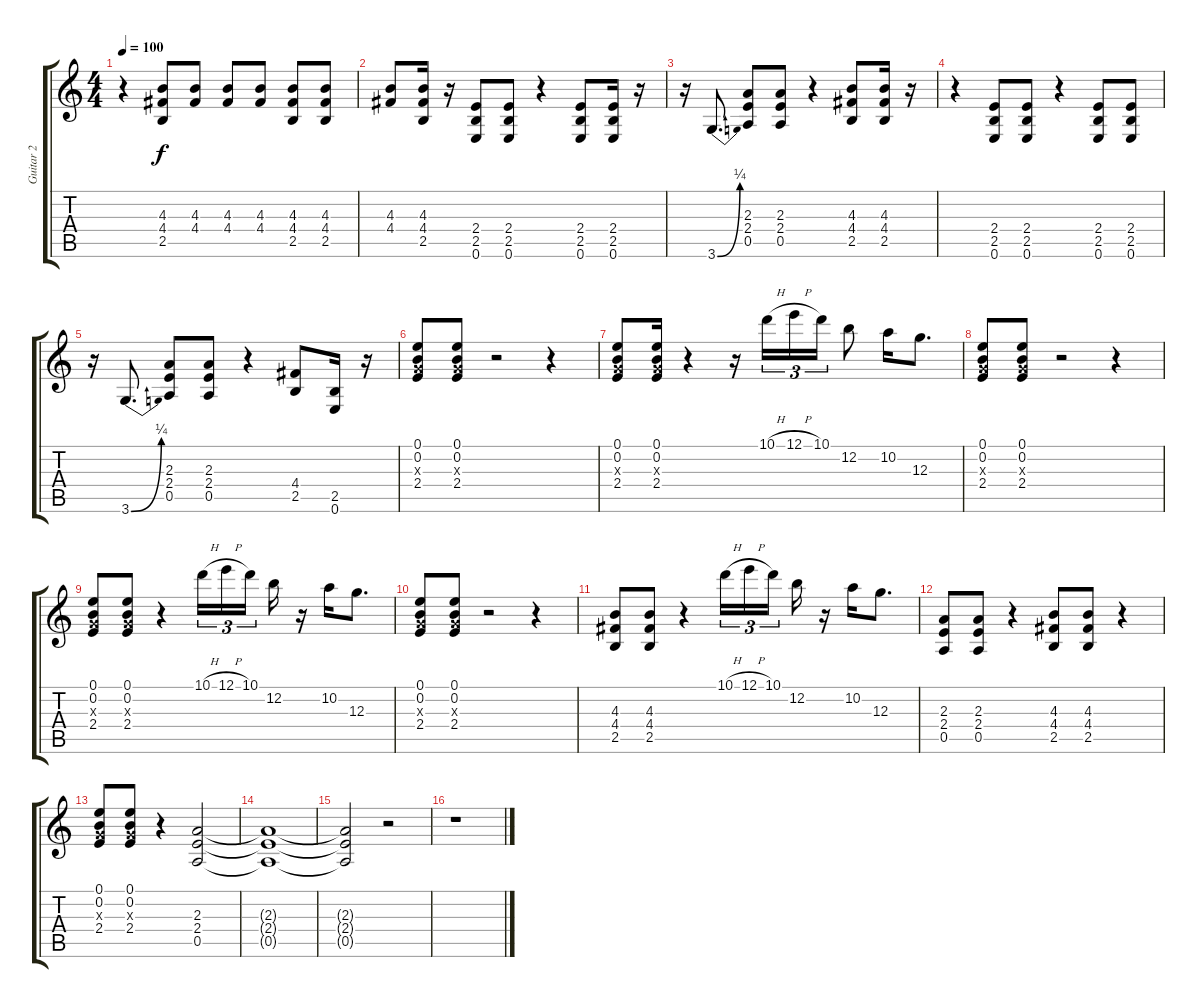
\track ("Guitar 2" "Guitar 2") {instrument overdrivenguitar}
\staff {score tabs}
\tuning (E4 B3 G3 D3 A2 E2) {hide}
\ts (4 4)
\tempo 100
\clef g2
\ks c
r.4{dy f} (4.3 4.4 2.5).8 (4.3 4.4).8 (4.3 4.4).8 (4.3 4.4).8 (4.3 4.4 2.5).8 (4.3 4.4 2.5).8 |
(4.3 4.4).8 (4.3 4.4 2.5).16 r.16 (2.4 2.5 0.6).8 (2.4 2.5 0.6).8 r.4 (2.4 2.5 0.6).8 (2.4 2.5 0.6).16 r.16 |
r.16 3.6{be (bend 0 0 60 1)}.8{d} (2.3 2.4 0.5).8 (2.3 2.4 0.5).8 r.4 (4.3 4.4 2.5).8 (4.3 4.4 2.5).16 r.16 |
r.4 (2.4 2.5 0.6).8 (2.4 2.5 0.6).8 r.4 (2.4 2.5 0.6).8 (2.4 2.5 0.6).8 |
r.16 3.6{be (bend 0 0 60 1)}.8{d} (2.3 2.4 0.5).8 (2.3 2.4 0.5).8 r.4 (4.4 2.5).8 (2.5 0.6).16 r.16 |
(0.1 0.2 0.3{x} 2.4).8 (0.1 0.2 0.3{x} 2.4).8 r.2 r.4 |
(0.1 0.2 0.3{x} 2.4).8 (0.1 0.2 0.3{x} 2.4).16 r.4 r.16 10.1{h}.16{tu (3 2)} 12.1{h}.16{tu (3 2)} 10.1.16{tu (3 2)} 12.2.8 10.2.16 12.3.8{d} |
(0.1 0.2 0.3{x} 2.4).8 (0.1 0.2 0.3{x} 2.4).8 r.2 r.4 |
(0.1 0.2 0.3{x} 2.4).8 (0.1 0.2 0.3{x} 2.4).8 r.4 10.1{h}.16{tu (3 2)} 12.1{h}.16{tu (3 2)} 10.1.16{tu (3 2)} 12.2.16 r.16 10.2.16 12.3.8{d} |
(0.1 0.2 0.3{x} 2.4).8 (0.1 0.2 0.3{x} 2.4).8 r.2 r.4 |
(4.3 4.4 2.5).8 (4.3 4.4 2.5).8 r.4 10.1{h}.16{tu (3 2)} 12.1{h}.16{tu (3 2)} 10.1.16{tu (3 2)} 12.2.16 r.16 10.2.16 12.3.8{d} |
(2.3 2.4 0.5).8 (2.3 2.4 0.5).8 r.4 (4.3 4.4 2.5).8 (4.3 4.4 2.5).8 r.4 |
(0.1 0.2 0.3{x} 2.4).8 (0.1 0.2 0.3{x} 2.4).8 r.4 (2.3 2.4 0.5).2 |
(2.3{t} 2.4{t} 0.5{t}).1 |
(2.3{t} 2.4{t} 0.5{t}).2 r.2 |
r.1
